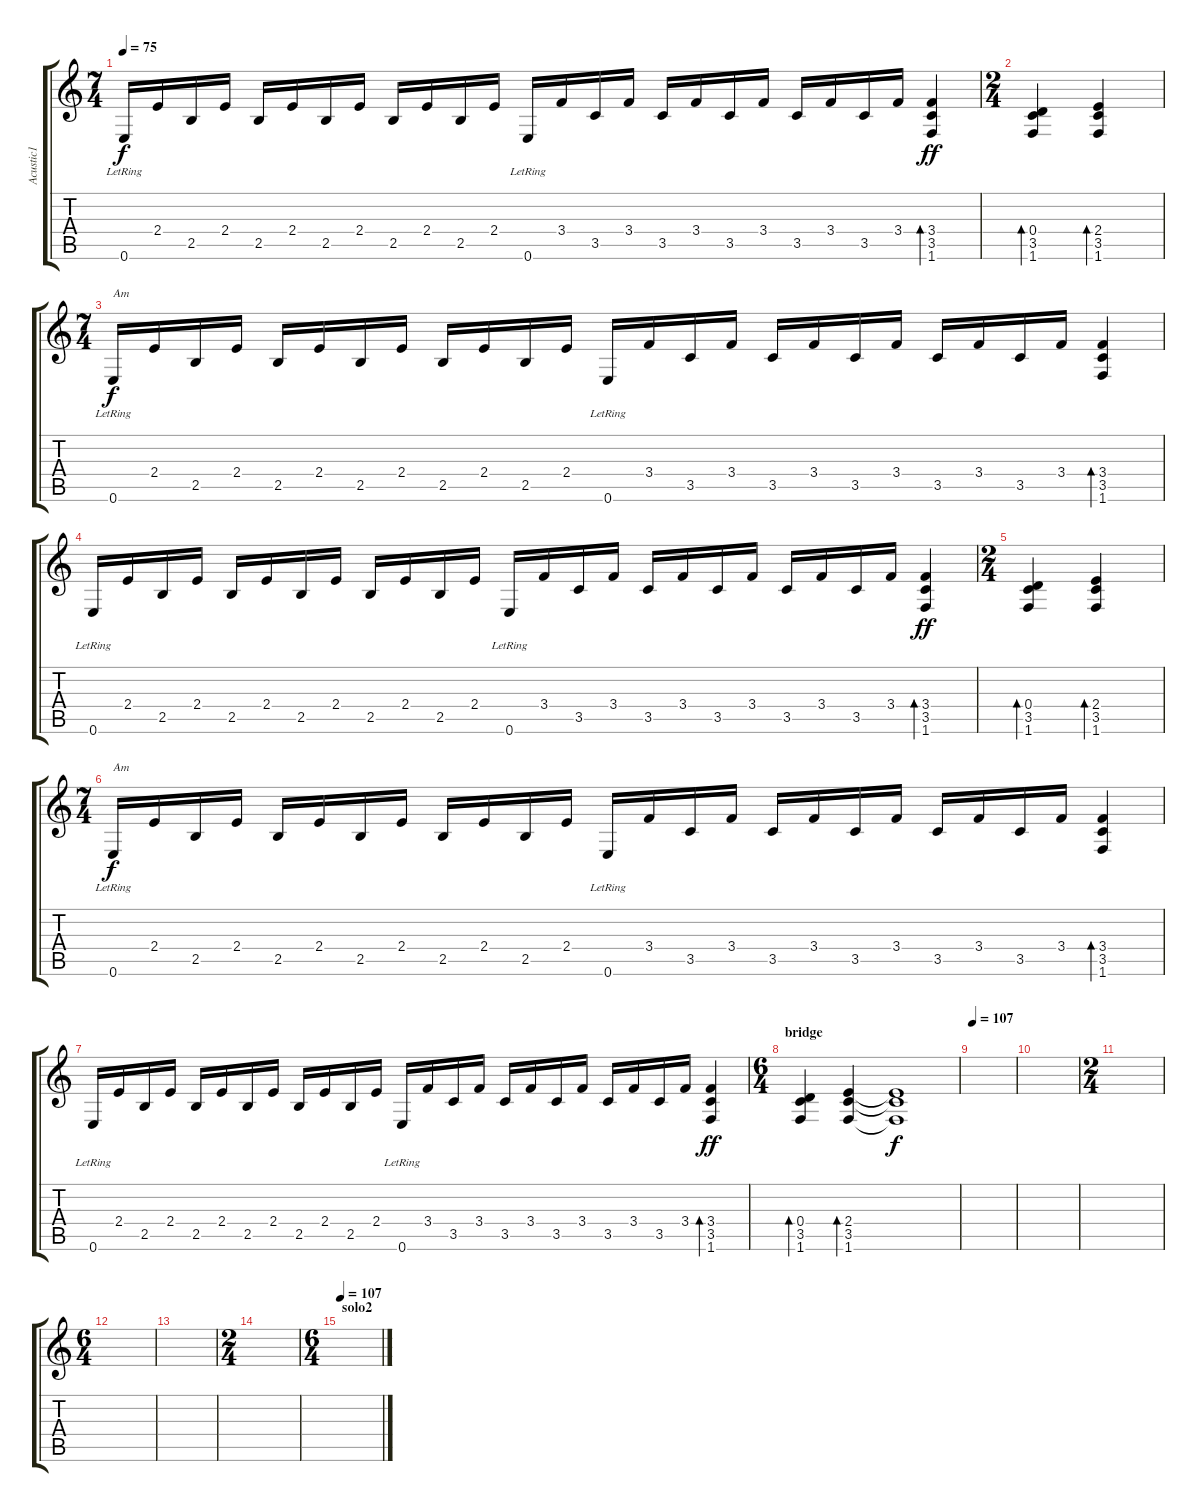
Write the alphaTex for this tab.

\track ("Acustic1" "Acustic1") {instrument acousticguitarsteel}
\staff {score tabs}
\tuning (E4 B3 G3 D3 A2 E2) {hide}
\ts (7 4)
\tempo 75
\clef g2
\ks c
0.6{lr}.16{dy f} 2.4.16 2.5.16 2.4.16 2.5.16 2.4.16 2.5.16 2.4.16 2.5.16 2.4.16 2.5.16 2.4.16 0.6{lr}.16 3.4.16 3.5.16 3.4.16 3.5.16 3.4.16 3.5.16 3.4.16 3.5.16 3.4.16 3.5.16 3.4.16 (3.4 3.5 1.6).4{bd 120 dy ff} |
\ts (2 4)
(0.4 3.5 1.6).4{bd 120} (2.4 3.5 1.6).4{bd 120} |
\ts (7 4)
0.6{lr}.16{txt "Am" dy f} 2.4.16 2.5.16 2.4.16 2.5.16 2.4.16 2.5.16 2.4.16 2.5.16 2.4.16 2.5.16 2.4.16 0.6{lr}.16 3.4.16 3.5.16 3.4.16 3.5.16 3.4.16 3.5.16 3.4.16 3.5.16 3.4.16 3.5.16 3.4.16 (3.4 3.5 1.6).4{bd 120} |
0.6{lr}.16 2.4.16 2.5.16 2.4.16 2.5.16 2.4.16 2.5.16 2.4.16 2.5.16 2.4.16 2.5.16 2.4.16 0.6{lr}.16 3.4.16 3.5.16 3.4.16 3.5.16 3.4.16 3.5.16 3.4.16 3.5.16 3.4.16 3.5.16 3.4.16 (3.4 3.5 1.6).4{bd 120 dy ff} |
\ts (2 4)
(0.4 3.5 1.6).4{bd 120} (2.4 3.5 1.6).4{bd 120} |
\ts (7 4)
0.6{lr}.16{txt "Am" dy f} 2.4.16 2.5.16 2.4.16 2.5.16 2.4.16 2.5.16 2.4.16 2.5.16 2.4.16 2.5.16 2.4.16 0.6{lr}.16 3.4.16 3.5.16 3.4.16 3.5.16 3.4.16 3.5.16 3.4.16 3.5.16 3.4.16 3.5.16 3.4.16 (3.4 3.5 1.6).4{bd 120} |
0.6{lr}.16 2.4.16 2.5.16 2.4.16 2.5.16 2.4.16 2.5.16 2.4.16 2.5.16 2.4.16 2.5.16 2.4.16 0.6{lr}.16 3.4.16 3.5.16 3.4.16 3.5.16 3.4.16 3.5.16 3.4.16 3.5.16 3.4.16 3.5.16 3.4.16 (3.4 3.5 1.6).4{bd 120 dy ff} |
\ts (6 4)
\section ("" "bridge")
(0.4 3.5 1.6).4{bd 120} (2.4 3.5 1.6).4{bd 120} (2.4{t} 3.5{t} 1.6{t}).1{dy f} |
\tempo 107
|
|
\ts (2 4)
|
\ts (6 4)
|
|
\ts (2 4)
|
\ts (6 4)
\section ("" "solo2")
\tempo 107
